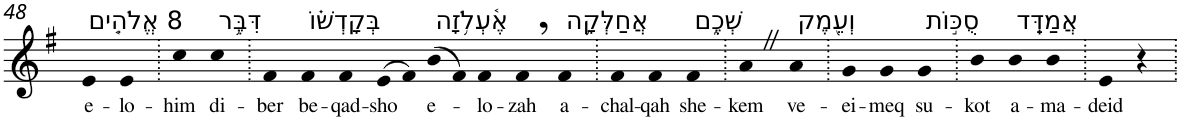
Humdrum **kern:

**kern	**text
*part1	*part1
*staff1	*staff1
*I"Piano	*
*I'Pno	*
!!LO:PB:g=z
*clefG2	*
*k[f#]	*
*G:	*
=48	=48
!LO:TX:a:t=8 אֱלֹהִ֤ים	!
!	!LO:LY:b
4e	e-
!	!LO:LY:b
4e	-lo-
=49.	=49.
!	!LO:LY:b
4cc	-him
!LO:TX:a:t=דִּבֶּ֥ר	!
!	!LO:LY:b
4cc	di-
=50.	=50.
!	!LO:LY:b
4f#	-ber
!LO:TX:a:t=בְּקָדְשׁ֗וֹ	!
!	!LO:LY:b
4f#	be-
!	!LO:LY:b
4f#	-qad-
!	!LO:LY:b
(>8e	-sho
8f#)	.
!LO:TX:a:t=אֶ֫עְלֹ֥זָה	!
!	!LO:LY:b
(>8b	e-
8f#)	.
!	!LO:LY:b
4f#	-lo-
!	!LO:LY:b
4f#,	-zah
!LO:TX:a:t=אֲחַלְּקָ֥ה	!
!	!LO:LY:b
4f#	a-
=51.	=51.
!	!LO:LY:b
4f#	-chal-
!	!LO:LY:b
4f#	-qah
!LO:TX:a:t=שְׁכֶ֑ם	!
!	!LO:LY:b
4f#	she-
=52.	=52.
!	!LO:LY:b
4aZ	-kem
!LO:TX:a:t=וְעֵ֖מֶק	!
!	!LO:LY:b
4a	ve-
=53.	=53.
!	!LO:LY:b
4g	-ei-
!	!LO:LY:b
4g	-meq
!LO:TX:a:t=סֻכּ֣וֹת	!
!	!LO:LY:b
4g	su-
=54.	=54.
!	!LO:LY:b
4b	-kot
!LO:TX:a:t=אֲמַדֵּֽד	!
!	!LO:LY:b
4b	a-
!	!LO:LY:b
4b	-ma-
=55.	=55.
!	!LO:LY:b
4e	-deid
4r	.
=.	=.
*-	*-
